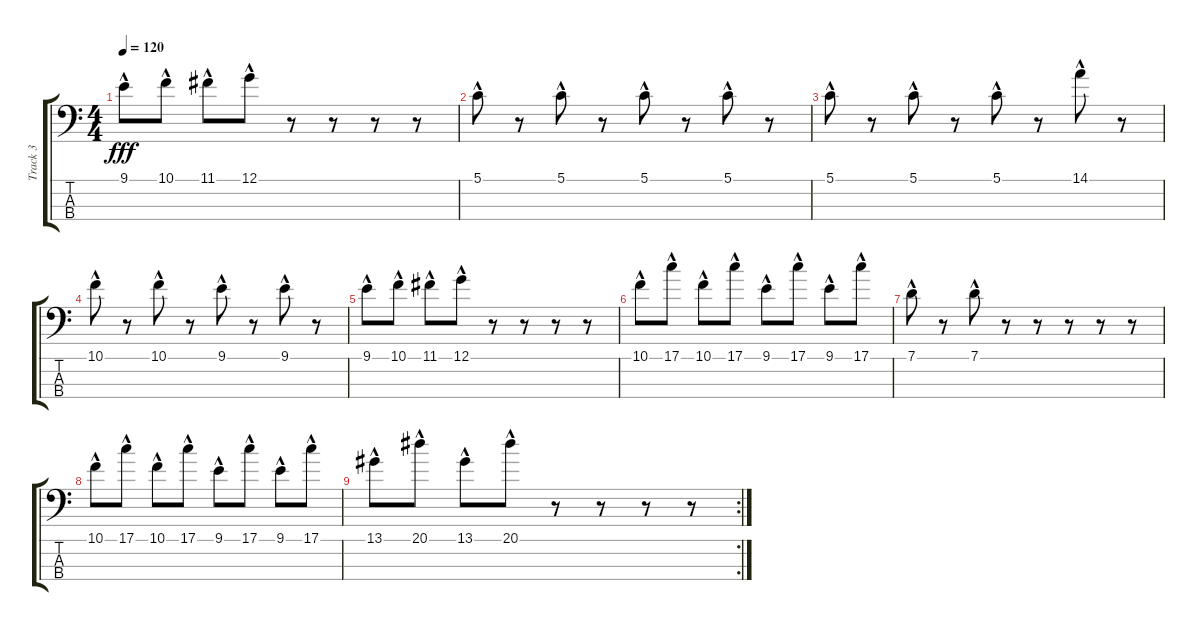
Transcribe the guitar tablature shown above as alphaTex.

\track ("Track 3" "Track 3") {instrument electricbassfinger}
\staff {score tabs}
\tuning (G2 D2 A1 E1) {hide}
\ts (4 4)
\tempo 120
\clef f4
\ks c
9.1{hac}.8{dy fff} 10.1{hac}.8 11.1{hac}.8 12.1{hac}.8 r.8 r.8 r.8 r.8 |
5.1{hac}.8 r.8 5.1{hac}.8 r.8 5.1{hac}.8 r.8 5.1{hac}.8 r.8 |
5.1{hac}.8 r.8 5.1{hac}.8 r.8 5.1{hac}.8 r.8 14.1{hac}.8 r.8 |
10.1{hac}.8 r.8 10.1{hac}.8 r.8 9.1{hac}.8 r.8 9.1{hac}.8 r.8 |
9.1{hac}.8 10.1{hac}.8 11.1{hac}.8 12.1{hac}.8 r.8 r.8 r.8 r.8 |
10.1{hac}.8 17.1{hac}.8 10.1{hac}.8 17.1{hac}.8 9.1{hac}.8 17.1{hac}.8 9.1{hac}.8 17.1{hac}.8 |
7.1{hac}.8 r.8 7.1{hac}.8 r.8 r.8 r.8 r.8 r.8 |
10.1{hac}.8 17.1{hac}.8 10.1{hac}.8 17.1{hac}.8 9.1{hac}.8 17.1{hac}.8 9.1{hac}.8 17.1{hac}.8 |
\rc 2
13.1{hac}.8 20.1{hac}.8 13.1{hac}.8 20.1{hac}.8 r.8 r.8 r.8 r.8
